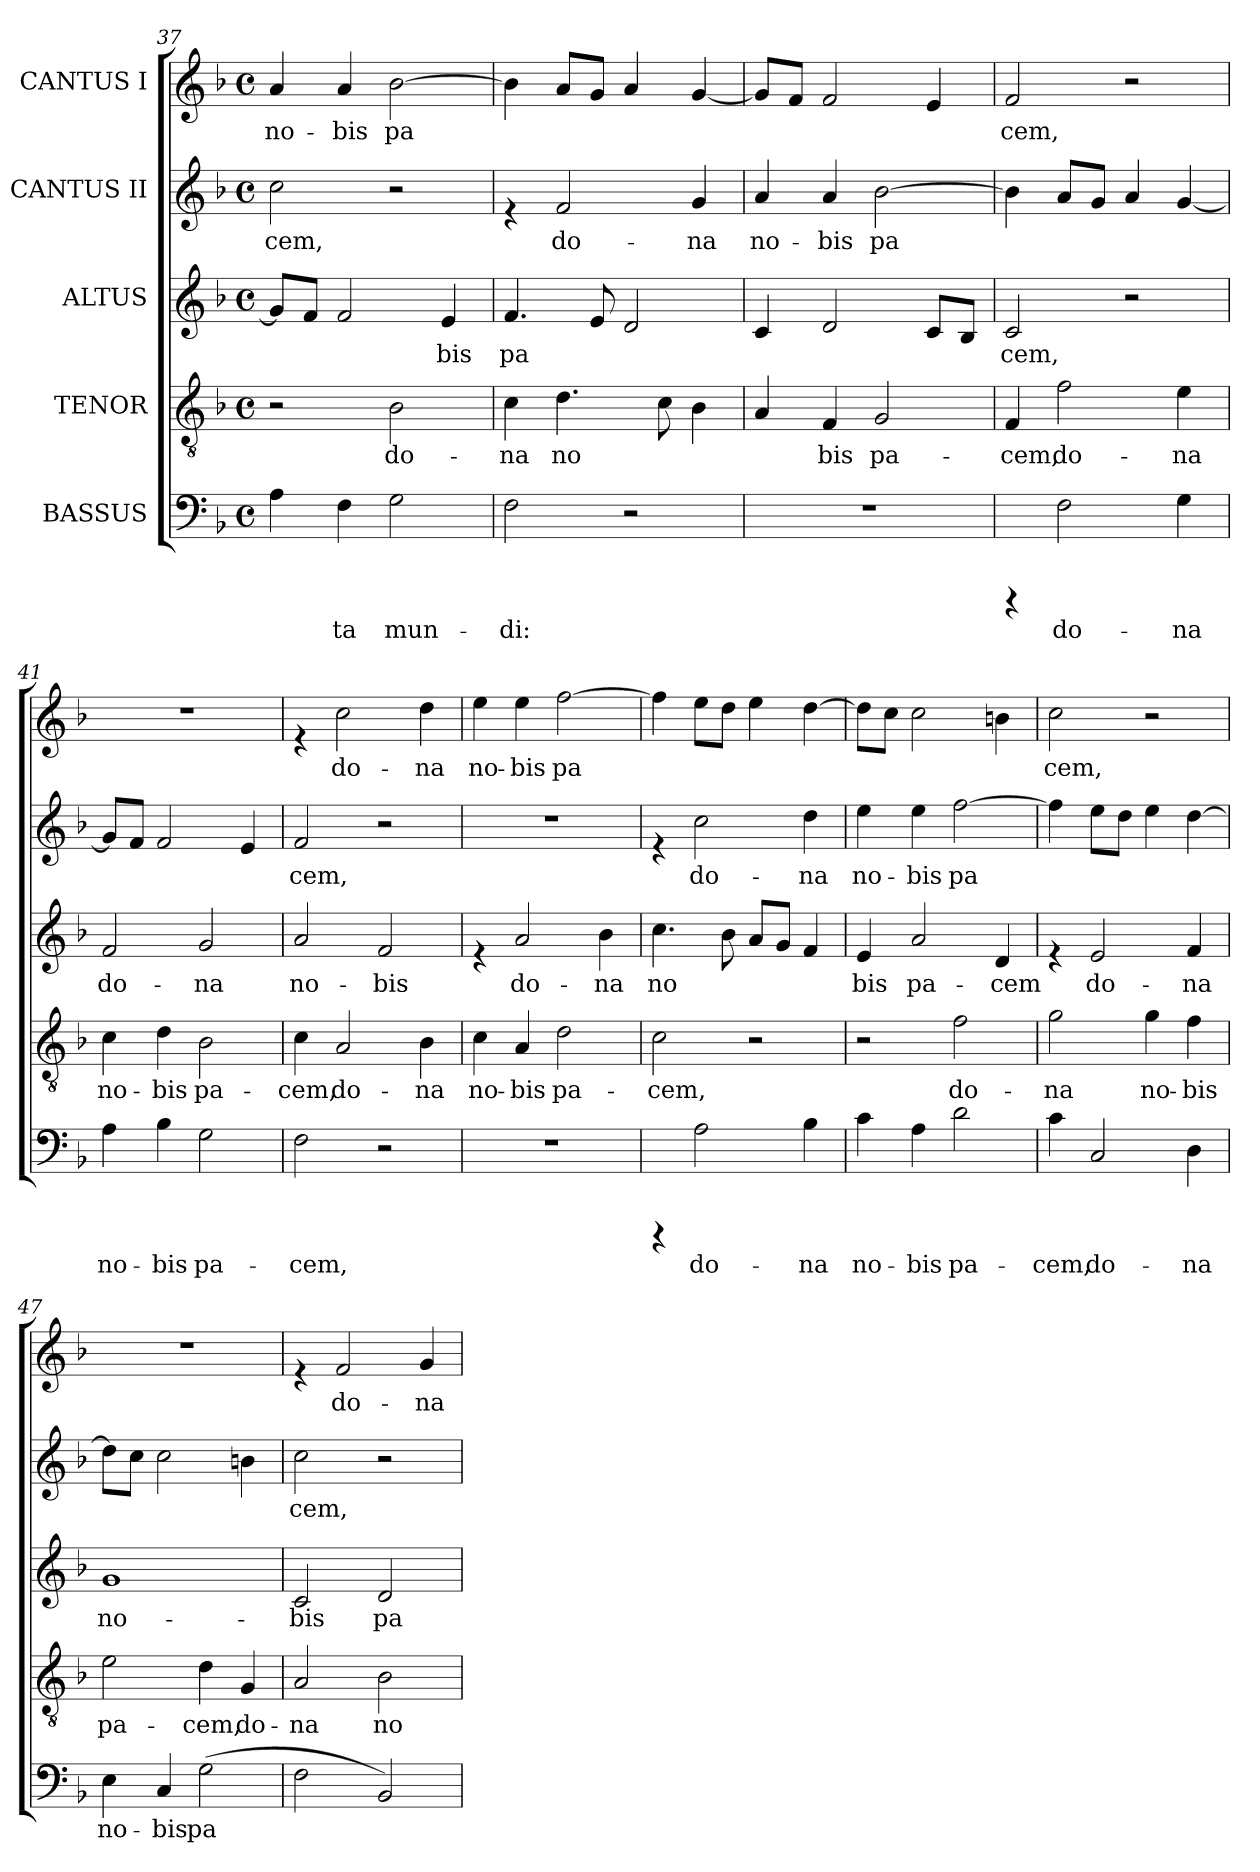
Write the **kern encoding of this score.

**kern	**text	**kern	**text	**kern	**text	**kern	**text	**kern	**text
*part5	*part5	*part4	*part4	*part3	*part3	*part2	*part2	*part1	*part1
*staff5	*staff5	*staff4	*staff4	*staff3	*staff3	*staff2	*staff2	*staff1	*staff1
*I"BASSUS	*	*I"TENOR	*	*I"ALTUS	*	*I"CANTUS II	*	*I"CANTUS I	*
*clefF4	*	*clefGv2	*	*clefG2	*	*clefG2	*	*clefG2	*
*k[b-]	*	*k[b-]	*	*k[b-]	*	*k[b-]	*	*k[b-]	*
*F:	*	*F:	*	*F:	*	*F:	*	*F:	*
*M4/4	*	*M4/4	*	*M4/4	*	*M4/4	*	*M4/4	*
*met(c)	*	*met(c)	*	*met(c)	*	*met(c)	*	*met(c)	*
=37	=37	=37	=37	=37	=37	=37	=37	=37	=37
!	!LO:LY:b:cj	!	!	!	!	!	!LO:LY:b:cj	!	!LO:LY:b:cj
4A\	--	2r	.	8g/L]	.	2cc\	-cem,	4a/	no-
!	!	!	!	!	!LO:LY:b:cj	!	!	!	!
.	.	.	.	8f/J	--	.	.	.	.
!	!LO:LY:b:cj	!	!	!	!LO:LY:b:cj	!	!	!	!LO:LY:b:cj
4F\	-ta	.	.	2f/	--	.	.	4a/	-bis
!	!LO:LY:b:cj	!	!LO:LY:b:cj	!	!	!	!	!	!LO:LY:b:cj
2G\	mun-	2B-\	do-	.	.	2r	.	[>2b-\	pa-
!	!	!	!	!	!LO:LY:b:cj	!	!	!	!
.	.	.	.	4e/	-bis	.	.	.	.
=38	=38	=38	=38	=38	=38	=38	=38	=38	=38
!	!LO:LY:b:cj	!	!LO:LY:b:cj	!	!LO:LY:b:cj	!	!	!	!
2F\	-di:	4c\	-na	4.f/	pa-	4re	.	4b-\]	.
!	!	!	!LO:LY:b:cj	!	!	!	!LO:LY:b:cj	!	!LO:LY:b:cj
.	.	4.d\	no-	.	.	2f/	do-	8a/L	--
!	!	!	!	!	!LO:LY:b:cj	!	!	!	!LO:LY:b:cj
.	.	.	.	8e/	--	.	.	8g/J	--
!	!	!	!	!	!LO:LY:b:cj	!	!	!	!LO:LY:b:cj
2r	.	.	.	2d/	--	.	.	4a/	--
!	!	!	!LO:LY:b:cj	!	!	!	!	!	!
.	.	8c\	--	.	.	.	.	.	.
!	!	!	!LO:LY:b:cj	!	!	!	!LO:LY:b:cj	!	!LO:LY:b:cj
.	.	4B-\	--	.	.	4g/	-na	[<4g/	--
!!LO:PB:g=z
=39	=39	=39	=39	=39	=39	=39	=39	=39	=39
!	!	!	!LO:LY:b:cj	!	!LO:LY:b:cj	!	!LO:LY:b:cj	!	!
1r	.	4A/	--	4c/	--	4a/	no-	8g/L]	.
!	!	!	!	!	!	!	!	!	!LO:LY:b:cj
.	.	.	.	.	.	.	.	8f/J	--
!	!	!	!LO:LY:b:cj	!	!LO:LY:b:cj	!	!LO:LY:b:cj	!	!LO:LY:b:cj
.	.	4F/	-bis	2d/	--	4a/	-bis	2f/	--
!	!	!	!LO:LY:b:cj	!	!	!	!LO:LY:b:cj	!	!
.	.	2G/	pa-	.	.	[>2b-\	pa-	.	.
!	!	!	!	!	!LO:LY:b:cj	!	!	!	!LO:LY:b:cj
.	.	.	.	8c/L	--	.	.	4e/	--
!	!	!	!	!	!LO:LY:b:cj	!	!	!	!
.	.	.	.	8B-/J	--	.	.	.	.
=40	=40	=40	=40	=40	=40	=40	=40	=40	=40
!	!	!	!LO:LY:b:cj	!	!LO:LY:b:cj	!	!	!	!LO:LY:b:cj
4rBBBB	.	4F/	-cem,	2c/	-cem,	4b-\]	.	2f/	-cem,
!	!LO:LY:b:cj	!	!LO:LY:b:cj	!	!	!	!LO:LY:b:cj	!	!
2F\	do-	2f\	do-	.	.	8a/L	--	.	.
!	!	!	!	!	!	!	!LO:LY:b:cj	!	!
.	.	.	.	.	.	8g/J	--	.	.
!	!	!	!	!	!	!	!LO:LY:b:cj	!	!
.	.	.	.	2r	.	4a/	--	2r	.
!	!LO:LY:b:cj	!	!LO:LY:b:cj	!	!	!	!LO:LY:b:cj	!	!
4G\	-na	4e\	-na	.	.	[<4g/	--	.	.
=41	=41	=41	=41	=41	=41	=41	=41	=41	=41
!	!LO:LY:b:cj	!	!LO:LY:b:cj	!	!LO:LY:b:cj	!	!	!	!
4A\	no-	4c\	no-	2f/	do-	8g/L]	.	1r	.
!	!	!	!	!	!	!	!LO:LY:b:cj	!	!
.	.	.	.	.	.	8f/J	--	.	.
!	!LO:LY:b:cj	!	!LO:LY:b:cj	!	!	!	!LO:LY:b:cj	!	!
4B-\	-bis	4d\	-bis	.	.	2f/	--	.	.
!	!LO:LY:b:cj	!	!LO:LY:b:cj	!	!LO:LY:b:cj	!	!	!	!
2G\	pa-	2B-\	pa-	2g/	-na	.	.	.	.
!	!	!	!	!	!	!	!LO:LY:b:cj	!	!
.	.	.	.	.	.	4e/	--	.	.
=42	=42	=42	=42	=42	=42	=42	=42	=42	=42
!	!LO:LY:b:cj	!	!LO:LY:b:cj	!	!LO:LY:b:cj	!	!LO:LY:b:cj	!	!
2F\	-cem,	4c\	-cem,	2a/	no-	2f/	-cem,	4re	.
!	!	!	!LO:LY:b:cj	!	!	!	!	!	!LO:LY:b:cj
.	.	2A/	do-	.	.	.	.	2cc\	do-
!	!	!	!	!	!LO:LY:b:cj	!	!	!	!
2r	.	.	.	2f/	-bis	2r	.	.	.
!	!	!	!LO:LY:b:cj	!	!	!	!	!	!LO:LY:b:cj
.	.	4B-\	-na	.	.	.	.	4dd\	-na
=43	=43	=43	=43	=43	=43	=43	=43	=43	=43
!	!	!	!LO:LY:b:cj	!	!	!	!	!	!LO:LY:b:cj
1r	.	4c\	no-	4re	.	1r	.	4ee\	no-
!	!	!	!LO:LY:b:cj	!	!LO:LY:b:cj	!	!	!	!LO:LY:b:cj
.	.	4A/	-bis	2a/	do-	.	.	4ee\	-bis
!	!	!	!LO:LY:b:cj	!	!	!	!	!	!LO:LY:b:cj
.	.	2d\	pa-	.	.	.	.	[>2ff\	pa-
!	!	!	!	!	!LO:LY:b:cj	!	!	!	!
.	.	.	.	4b-\	-na	.	.	.	.
!!LO:LB:g=z
=44	=44	=44	=44	=44	=44	=44	=44	=44	=44
!	!	!	!LO:LY:b:cj	!	!LO:LY:b:cj	!	!	!	!
4rBBBB	.	2c\	-cem,	4.cc\	no-	4re	.	4ff\]	.
!	!LO:LY:b:cj	!	!	!	!	!	!LO:LY:b:cj	!	!LO:LY:b:cj
2A\	do-	.	.	.	.	2cc\	do-	8ee\L	--
!	!	!	!	!	!LO:LY:b:cj	!	!	!	!LO:LY:b:cj
.	.	.	.	8b-\	--	.	.	8dd\J	--
!	!	!	!	!	!LO:LY:b:cj	!	!	!	!LO:LY:b:cj
.	.	2r	.	8a/L	--	.	.	4ee\	--
!	!	!	!	!	!LO:LY:b:cj	!	!	!	!
.	.	.	.	8g/J	--	.	.	.	.
!	!LO:LY:b:cj	!	!	!	!LO:LY:b:cj	!	!LO:LY:b:cj	!	!LO:LY:b:cj
4B-\	-na	.	.	4f/	--	4dd\	-na	[>4dd\	--
=45	=45	=45	=45	=45	=45	=45	=45	=45	=45
!	!LO:LY:b:cj	!	!	!	!LO:LY:b:cj	!	!LO:LY:b:cj	!	!
4c\	no-	2r	.	4e/	-bis	4ee\	no-	8dd\L]	.
!	!	!	!	!	!	!	!	!	!LO:LY:b:cj
.	.	.	.	.	.	.	.	8cc\J	--
!	!LO:LY:b:cj	!	!	!	!LO:LY:b:cj	!	!LO:LY:b:cj	!	!LO:LY:b:cj
4A\	-bis	.	.	2a/	pa-	4ee\	-bis	2cc\	--
!	!LO:LY:b:cj	!	!LO:LY:b:cj	!	!	!	!LO:LY:b:cj	!	!
2d\	pa-	2f\	do-	.	.	[>2ff\	pa-	.	.
!	!	!	!	!	!LO:LY:b:cj	!	!	!	!LO:LY:b:cj
.	.	.	.	4d/	-cem	.	.	4bn\	--
=46	=46	=46	=46	=46	=46	=46	=46	=46	=46
!	!LO:LY:b:cj	!	!LO:LY:b:cj	!	!	!	!	!	!LO:LY:b:cj
4c\	-cem,	2g\	-na	4re	.	4ff\]	.	2cc\	-cem,
!	!LO:LY:b:cj	!	!	!	!LO:LY:b:cj	!	!LO:LY:b:cj	!	!
2C/	do-	.	.	2e/	do-	8ee\L	--	.	.
!	!	!	!	!	!	!	!LO:LY:b:cj	!	!
.	.	.	.	.	.	8dd\J	--	.	.
!	!	!	!LO:LY:b:cj	!	!	!	!LO:LY:b:cj	!	!
.	.	4g\	no-	.	.	4ee\	--	2r	.
!	!LO:LY:b:cj	!	!LO:LY:b:cj	!	!LO:LY:b:cj	!	!LO:LY:b:cj	!	!
4D\	-na	4f\	-bis	4f/	-na	[>4dd\	--	.	.
=47	=47	=47	=47	=47	=47	=47	=47	=47	=47
!	!LO:LY:b:cj	!	!LO:LY:b:cj	!	!LO:LY:b:cj	!	!	!	!
4E\	no-	2e\	pa-	1g	no-	8dd\L]	.	1r	.
!	!	!	!	!	!	!	!LO:LY:b:cj	!	!
.	.	.	.	.	.	8cc\J	--	.	.
!	!LO:LY:b:cj	!	!	!	!	!	!LO:LY:b:cj	!	!
4C/	-bis	.	.	.	.	2cc\	--	.	.
!	!LO:LY:b:cj	!	!LO:LY:b:cj	!	!	!	!	!	!
(>2G\	pa-	4d\	-cem,	.	.	.	.	.	.
!	!	!	!LO:LY:b:cj	!	!	!	!LO:LY:b:cj	!	!
.	.	4G/	do-	.	.	4bn\	--	.	.
!!LO:LB:g=z
=48	=48	=48	=48	=48	=48	=48	=48	=48	=48
!	!LO:LY:b:cj	!	!LO:LY:b:cj	!	!LO:LY:b:cj	!	!LO:LY:b:cj	!	!
2F\	--	2A/	-na	2c/	-bis	2cc\	-cem,	4re	.
!	!	!	!	!	!	!	!	!	!LO:LY:b:cj
.	.	.	.	.	.	.	.	2f/	do-
!	!LO:LY:b:cj	!	!LO:LY:b:cj	!	!LO:LY:b:cj	!	!	!	!
2BB-/)	--	2B-\	no-	2d/	pa-	2r	.	.	.
!	!	!	!	!	!	!	!	!	!LO:LY:b:cj
.	.	.	.	.	.	.	.	4g/	-na
=	=	=	=	=	=	=	=	=	=
*-	*-	*-	*-	*-	*-	*-	*-	*-	*-
